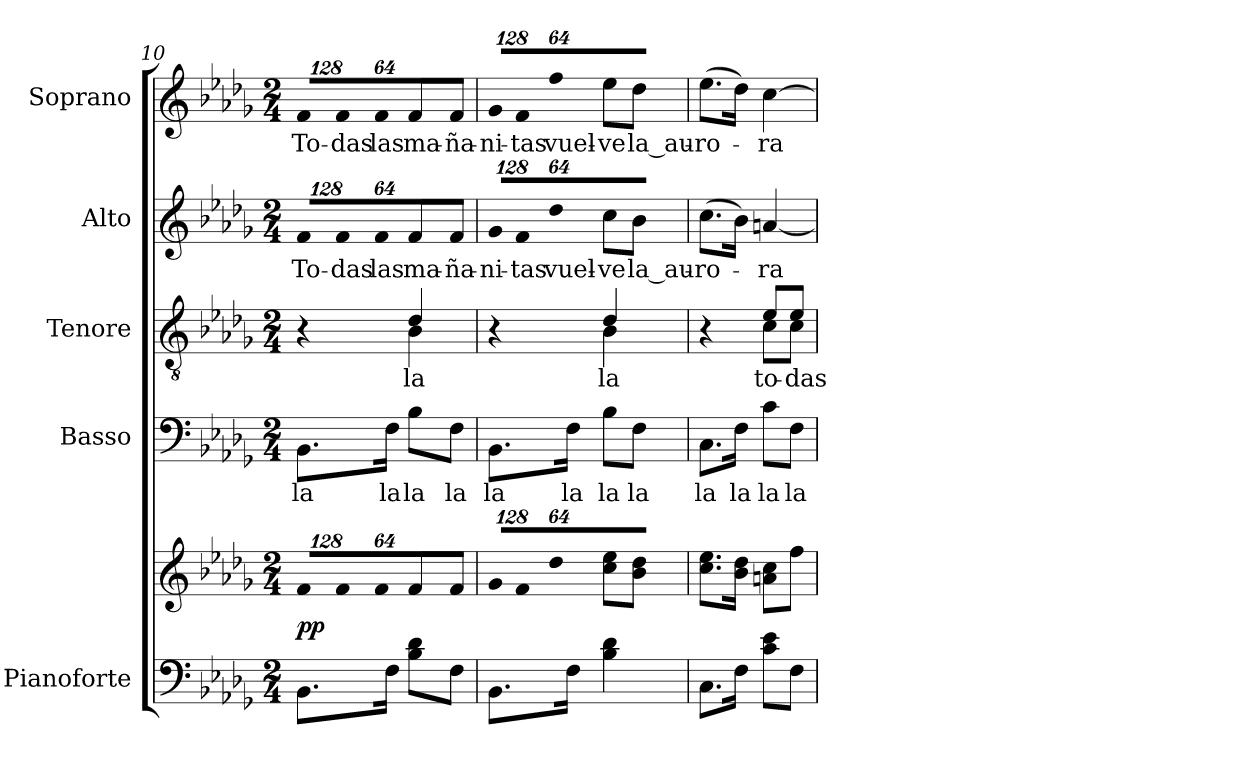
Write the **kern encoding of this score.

**kern	**kern	**dynam	**kern	**text	**kern	**text	**kern	**text	**kern	**text
*part5	*part5	*part5	*part4	*part4	*part3	*part3	*part2	*part2	*part1	*part1
*staff6	*staff5	*staff5/6	*staff4	*staff4	*staff3	*staff3	*staff2	*staff2	*staff1	*staff1
*I"Pianoforte	*	*	*I"Basso	*	*I"Tenore	*	*I"Alto	*	*I"Soprano	*
*	*	*	*I'B.	*	*I'T.	*	*I'A.	*	*I'S.	*
*clefF4	*clefG2	*	*clefF4	*	*clefGv2	*	*clefG2	*	*clefG2	*
*	*	*	*	*	*ITrd7c12	*	*	*	*	*
*k[b-e-a-d-g-]	*k[b-e-a-d-g-]	*	*k[b-e-a-d-g-]	*	*k[b-e-a-d-g-]	*	*k[b-e-a-d-g-]	*	*k[b-e-a-d-g-]	*
*b-:	*b-:	*	*b-:	*	*b-:	*	*b-:	*	*b-:	*
*M2/4	*M2/4	*	*M2/4	*	*M2/4	*	*M2/4	*	*M2/4	*
*	*Xbrackettup	*	*	*	*	*	*	*	*	*
=10	=10	=10	=10	=10	=10	=10	=10	=10	=10	=10
!	!LO:N:vis=8	!	!	!	!	!	!	!	!	!
!	!	!	!	!LO:LY:b:color=#000000	!	!	!	!	!	!
*	*	*	*	*	*^	*	*	*	*	*
*	*	*	*	*	*	*	*	*Xbrackettup	*	*	*
!	!	!	!	!	!	!	!	!LO:N:vis=8	!	!	!
!	!	!	!	!	!	!	!	!	!LO:LY:b:color=#000000	!	!
*	*	*	*	*	*	*	*	*	*	*Xbrackettup	*
!	!	!	!	!	!	!	!	!	!	!LO:N:vis=8	!
!	!	!	!	!	!	!	!	!	!	!	!LO:LY:b:color=#000000
8.BB-i\L	1024%85fi/L	pp	8.BB-i\L	la	4r	4ryy	.	1024%85fi/L	To-	1024%85fi/L	To-
!	!LO:N:vis=8	!	!	!	!	!	!	!LO:N:vis=8	!	!	!
!	!	!	!	!	!	!	!	!	!LO:LY:b:color=#000000	!LO:N:vis=8	!
!	!	!	!	!	!	!	!	!	!	!	!LO:LY:b:color=#000000
.	1024%85fi/	.	.	.	.	.	.	1024%85fi/	-das	1024%85fi/	-das
!	!LO:N:vis=8	!	!	!	!	!	!	!LO:N:vis=8	!	!	!
!	!	!	!	!	!	!	!	!	!LO:LY:b:color=#000000	!LO:N:vis=8	!
!	!	!	!	!	!	!	!	!	!	!	!LO:LY:b:color=#000000
.	512%43fi/J	.	.	.	.	.	.	512%43fi/J	las	512%43fi/J	las
!	!	!	!	!LO:LY:b:color=#000000	!	!	!	!	!	!	!
16Fi\Jk	.	.	16Fi\Jk	la	.	.	.	.	.	.	.
!	!	!	!	!LO:LY:b:color=#000000	!	!	!	!	!	!	!
!	!	!	!	!	!	!	!LO:LY:b:color=#000000	!	!	!	!
!	!	!	!	!	!	!	!	!	!LO:LY:b:color=#000000	!	!
!	!	!	!	!	!	!	!	!	!	!	!LO:LY:b:color=#000000
8B-i\ 8d-iL	8fi/L	.	8B-i\L	la	4D-i/	4BB-i\	la	8fi/L	ma-	8fi/L	ma-
!	!	!	!	!LO:LY:b:color=#000000	!	!	!	!	!	!	!
!	!	!	!	!	!	!	!	!	!LO:LY:b:color=#000000	!	!
!	!	!	!	!	!	!	!	!	!	!	!LO:LY:b:color=#000000
8Fi\J	8fi/J	.	8Fi\J	la	.	.	.	8fi/J	-ña-	8fi/J	-ña-
=11	=11	=11	=11	=11	=11	=11	=11	=11	=11	=11	=11
!	!LO:N:vis=8	!	!	!	!	!	!	!	!	!	!
!	!	!	!	!LO:LY:b:color=#000000	!	!	!	!LO:N:vis=8	!	!	!
!	!	!	!	!	!	!	!	!	!LO:LY:b:color=#000000	!LO:N:vis=8	!
!	!	!	!	!	!	!	!	!	!	!	!LO:LY:b:color=#000000
8.BB-i\L	1024%85g-i/L	.	8.BB-i\L	la	4r	4ryy	.	1024%85g-i/L	-ni-	1024%85g-i/L	-ni-
!	!LO:N:vis=8	!	!	!	!	!	!	!LO:N:vis=8	!	!	!
!	!	!	!	!	!	!	!	!	!LO:LY:b:color=#000000	!LO:N:vis=8	!
!	!	!	!	!	!	!	!	!	!	!	!LO:LY:b:color=#000000
.	1024%85fi/	.	.	.	.	.	.	1024%85fi/	-tas	1024%85fi/	-tas
!	!LO:N:vis=8	!	!	!	!	!	!	!LO:N:vis=8	!	!	!
!	!	!	!	!	!	!	!	!	!LO:LY:b:color=#000000	!LO:N:vis=8	!
!	!	!	!	!	!	!	!	!	!	!	!LO:LY:b:color=#000000
.	512%43dd-i/J	.	.	.	.	.	.	512%43dd-i/J	vuel-	512%43ffi/J	vuel-
!	!	!	!	!LO:LY:b:color=#000000	!	!	!	!	!	!	!
16Fi\Jk	.	.	16Fi\Jk	la	.	.	.	.	.	.	.
!	!	!	!	!LO:LY:b:color=#000000	!	!	!	!	!	!	!
!	!	!	!	!	!	!	!LO:LY:b:color=#000000	!	!	!	!
!	!	!	!	!	!	!	!	!	!LO:LY:b:color=#000000	!	!
!	!	!	!	!	!	!	!	!	!	!	!LO:LY:b:color=#000000
4B-i\ 4d-i	8cci\ 8ee-iL	.	8B-i\L	la	4D-i/	4BB-i\	la	8cci\L	-ve	8ee-i\L	-ve
!	!	!	!	!LO:LY:b:color=#000000	!	!	!	!	!	!	!
!	!	!	!	!	!	!	!	!	!LO:LY:b:color=#000000	!	!
!	!	!	!	!	!	!	!	!	!	!	!LO:LY:b:color=#000000
.	8b-i\ 8dd-iJ	.	8Fi\J	la	.	.	.	8b-i\J	la_au-	8dd-i\J	la_au-
=12	=12	=12	=12	=12	=12	=12	=12	=12	=12	=12	=12
!	!	!	!	!LO:LY:b:color=#000000	!	!	!	!	!	!	!
!	!	!	!	!	!	!	!	!	!LO:LY:b:color=#000000	!	!
!	!	!	!	!	!	!	!	!	!	!	!LO:LY:b:color=#000000
8.Ci\L	8.cci\ 8.ee-iL	.	8.Ci\L	la	4r	4ryy	.	(8.cci\L	-ro-	(8.ee-i\L	-ro-
!	!	!	!	!LO:LY:b:color=#000000	!	!	!	!	!	!	!
16Fi\Jk	16b-i\ 16dd-iJk	.	16Fi\Jk	la	.	.	.	16b-i\Jk)	.	16dd-i\Jk)	.
!	!	!	!	!LO:LY:b:color=#000000	!	!	!	!	!	!	!
!	!	!	!	!	!	!	!LO:LY:b:color=#000000	!	!	!	!
!	!	!	!	!	!	!	!	!	!LO:LY:b:color=#000000	!	!
!	!	!	!	!	!	!	!	!	!	!	!LO:LY:b:color=#000000
8ci\ 8e-iL	8ani\ 8cciL	.	8ci\L	la	8E-i/L	8Ci\L	to-	[4ani/	-ra	[4cci\	-ra
!	!	!	!	!LO:LY:b:color=#000000	!	!	!	!	!	!	!
!	!	!	!	!	!	!	!LO:LY:b:color=#000000	!	!	!	!
8Fi\J	8ffi\J	.	8Fi\J	la	8E-i/J	8Ci\J	-das	.	.	.	.
*	*	*	*	*	*v	*v	*	*	*	*	*
=	=	=	=	=	=	=	=	=	=	=
*-	*-	*-	*-	*-	*-	*-	*-	*-	*-	*-
